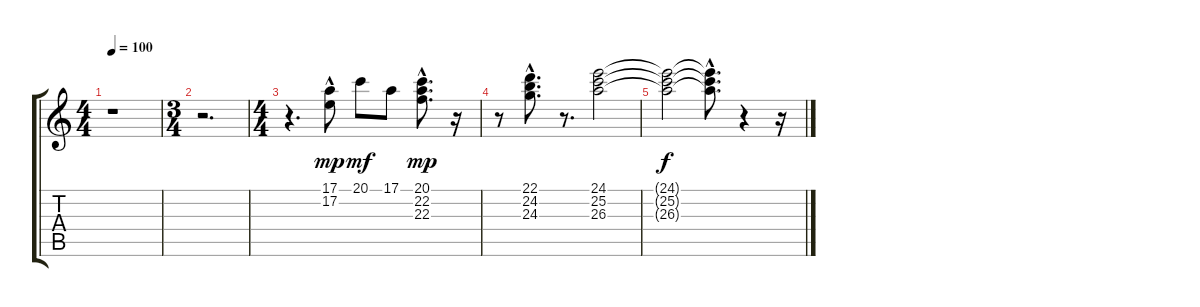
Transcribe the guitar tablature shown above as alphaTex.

\track "" {instrument rockorgan}
\staff {score tabs}
\tuning (E4 B3 G3 D3 A2 E2) {hide}
\ts (4 4)
\tempo 100
\clef g2
\ks c
r.1{dy mf} |
\ts (3 4)
r.2{d} |
\ts (4 4)
r.4{d} (17.1 17.2{hac}).8{dy mp volume 7} 20.1.8{dy mf} 17.1.8 (20.1{hac} 22.2{hac} 22.3{hac}).8{d dy mp} r.16 |
r.8 (22.1 24.2{hac} 24.3).8{d} r.8{d} (24.1 25.2 26.3).2 |
(24.1{t} 25.2{t} 26.3{t}).2{dy f} (24.1{hac t} 25.2{hac t} 26.3{hac t}).8{d} r.4 r.16
